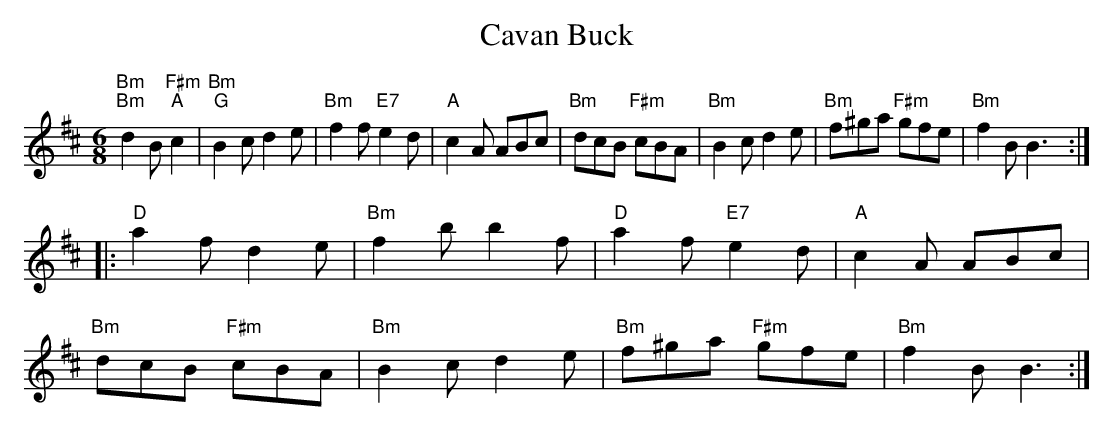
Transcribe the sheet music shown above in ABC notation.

X:1
T:Cavan Buck
M:6/8
K:Bm
"Bm""Bm"d2B "F#m""A"c2|"Bm""G"B2c d2e|"Bm"f2f "E7"e2d|"A"c2A ABc|\
"Bm"dcB "F#m"cBA|"Bm"B2c d2e|"Bm"f^ga "F#m"gfe|"Bm"f2B B3::
"D"a2f d2e|"Bm"f2b b2f|"D"a2f "E7"e2d|"A"c2A ABc|
"Bm"dcB "F#m"cBA|"Bm"B2c d2e|"Bm"f^ga "F#m"gfe|"Bm"f2B B3:|
